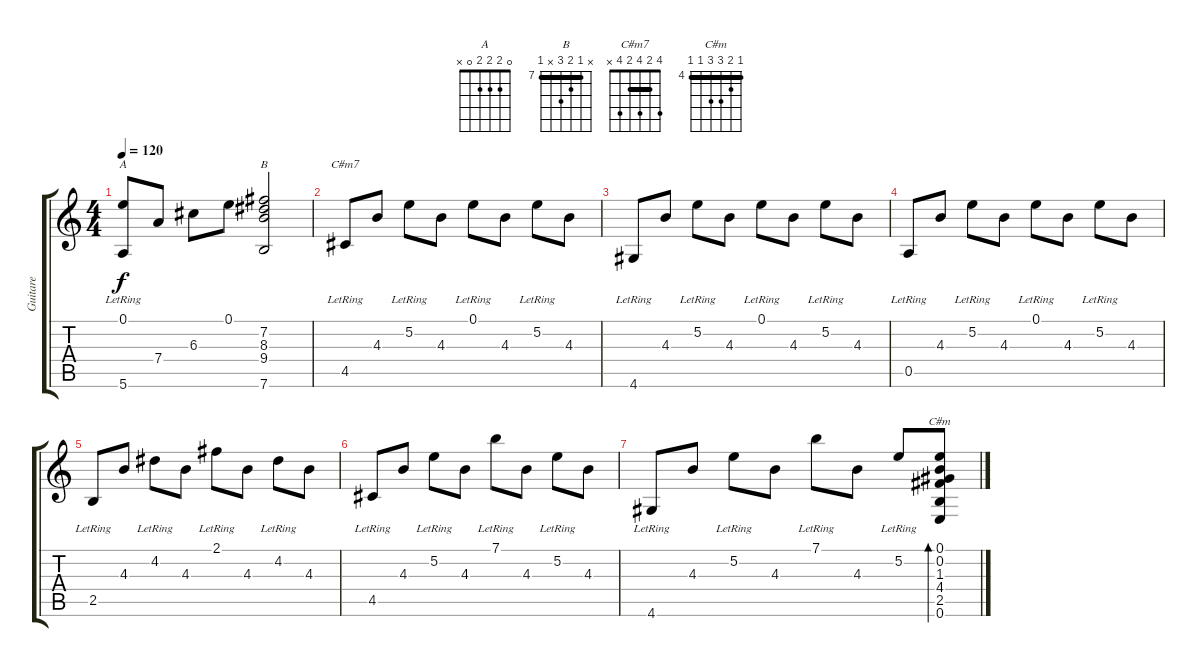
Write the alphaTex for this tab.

\track ("Guitare" "Guitare") {instrument electricguitarjazz}
\staff {score tabs}
\tuning (E4 B3 G3 D3 A2 E2) {hide}
\chord ("A" 0 2 2 2 0 x)
\chord ("B" x 7 8 9 x 7) {firstfret 7 barre 7}
\chord ("C#m7" 4 2 4 2 4 x) {barre 2}
\chord ("C#m" 4 5 6 6 4 4) {firstfret 4 barre 4}
\ts (4 4)
\tempo 120
\clef g2
\ks c
(0.1{lr} 5.6{lr}).8{ch "A" dy f} 7.4.8 6.3.8 0.1.8 (7.2 8.3 9.4 7.6).2{ch "B"} |
4.5{lr}.8{ch "C#m7"} 4.3.8 5.2{lr}.8 4.3.8 0.1{lr}.8 4.3.8 5.2{lr}.8 4.3.8 |
4.6{lr}.8 4.3.8 5.2{lr}.8 4.3.8 0.1{lr}.8 4.3.8 5.2{lr}.8 4.3.8 |
0.5{lr}.8 4.3.8 5.2{lr}.8 4.3.8 0.1{lr}.8 4.3.8 5.2{lr}.8 4.3.8 |
2.5{lr}.8 4.3.8 4.2{lr}.8 4.3.8 2.1{lr}.8 4.3.8 4.2{lr}.8 4.3.8 |
4.5{lr}.8 4.3.8 5.2{lr}.8 4.3.8 7.1{lr}.8 4.3.8 5.2{lr}.8 4.3.8 |
4.6{lr}.8 4.3.8 5.2{lr}.8 4.3.8 7.1{lr}.8 4.3.8 5.2{lr}.8 (0.1 0.2 1.3 4.4 2.5 0.6).8{bd 480 ch "C#m"}
